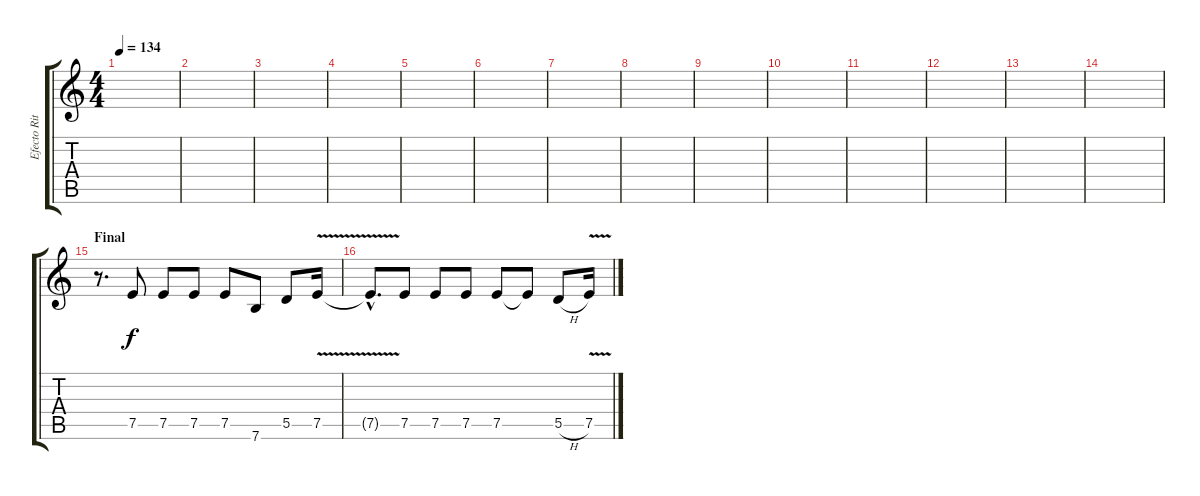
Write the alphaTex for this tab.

\track ("Efecto Ritmica" "Efecto Rit") {instrument guitarharmonics}
\staff {score tabs}
\tuning (E4 B3 G3 D3 A2 E2) {hide}
\ts (4 4)
\tempo 134
\clef g2
\ks c
|
|
|
|
|
|
|
|
|
|
|
|
|
|
\section ("" "Final")
r.8{d volume 5} 7.5.8 7.5.8 7.5.8 7.5.8 7.6.8 5.5.8 7.5{v}.16 |
7.5{hac t}.8{d volume 4} 7.5.8 7.5.8 7.5.8 7.5.8 7.5{t}.8 5.5{h}.8 7.5{v}.16
